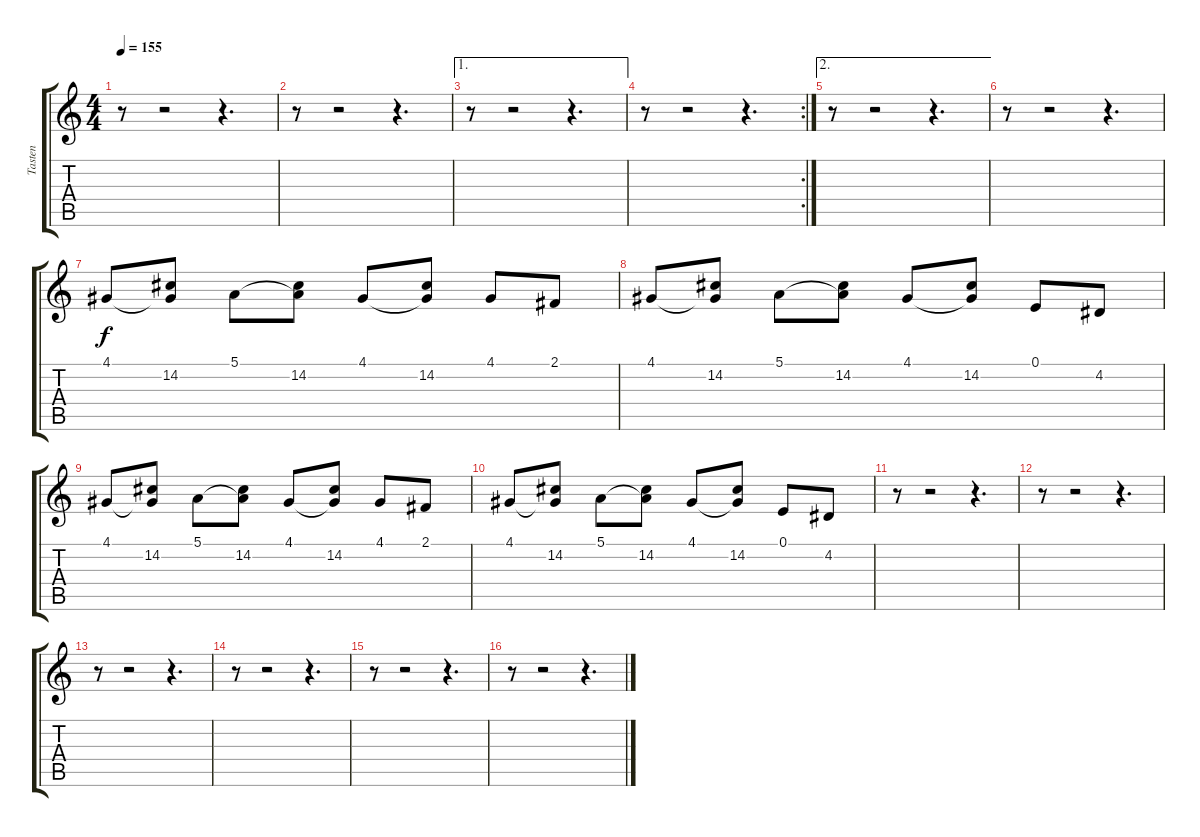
\track ("Tasten" "Tasten") {instrument electricgrandpiano}
\staff {score tabs}
\tuning (E4 B3 G3 D3 A2 E2) {hide}
\ts (4 4)
\tempo 155
\clef g2
\ks c
r.8{dy f} r.2 r.4{d} |
r.8 r.2 r.4{d} |
\ae 1
r.8 r.2 r.4{d} |
\rc 2
r.8 r.2 r.4{d} |
\ae 2
r.8 r.2 r.4{d} |
r.8 r.2 r.4{d} |
4.1.8 (4.1{t} 14.2).8 5.1.8 (5.1{t} 14.2).8 4.1.8 (4.1{t} 14.2).8 4.1.8 2.1.8 |
4.1.8 (4.1{t} 14.2).8 5.1.8 (5.1{t} 14.2).8 4.1.8 (4.1{t} 14.2).8 0.1.8 4.2.8 |
4.1.8 (4.1{t} 14.2).8 5.1.8 (5.1{t} 14.2).8 4.1.8 (4.1{t} 14.2).8 4.1.8 2.1.8 |
4.1.8 (4.1{t} 14.2).8 5.1.8 (5.1{t} 14.2).8 4.1.8 (4.1{t} 14.2).8 0.1.8 4.2.8 |
r.8 r.2 r.4{d} |
r.8 r.2 r.4{d} |
r.8 r.2 r.4{d} |
r.8 r.2 r.4{d} |
r.8 r.2 r.4{d} |
r.8 r.2 r.4{d}
